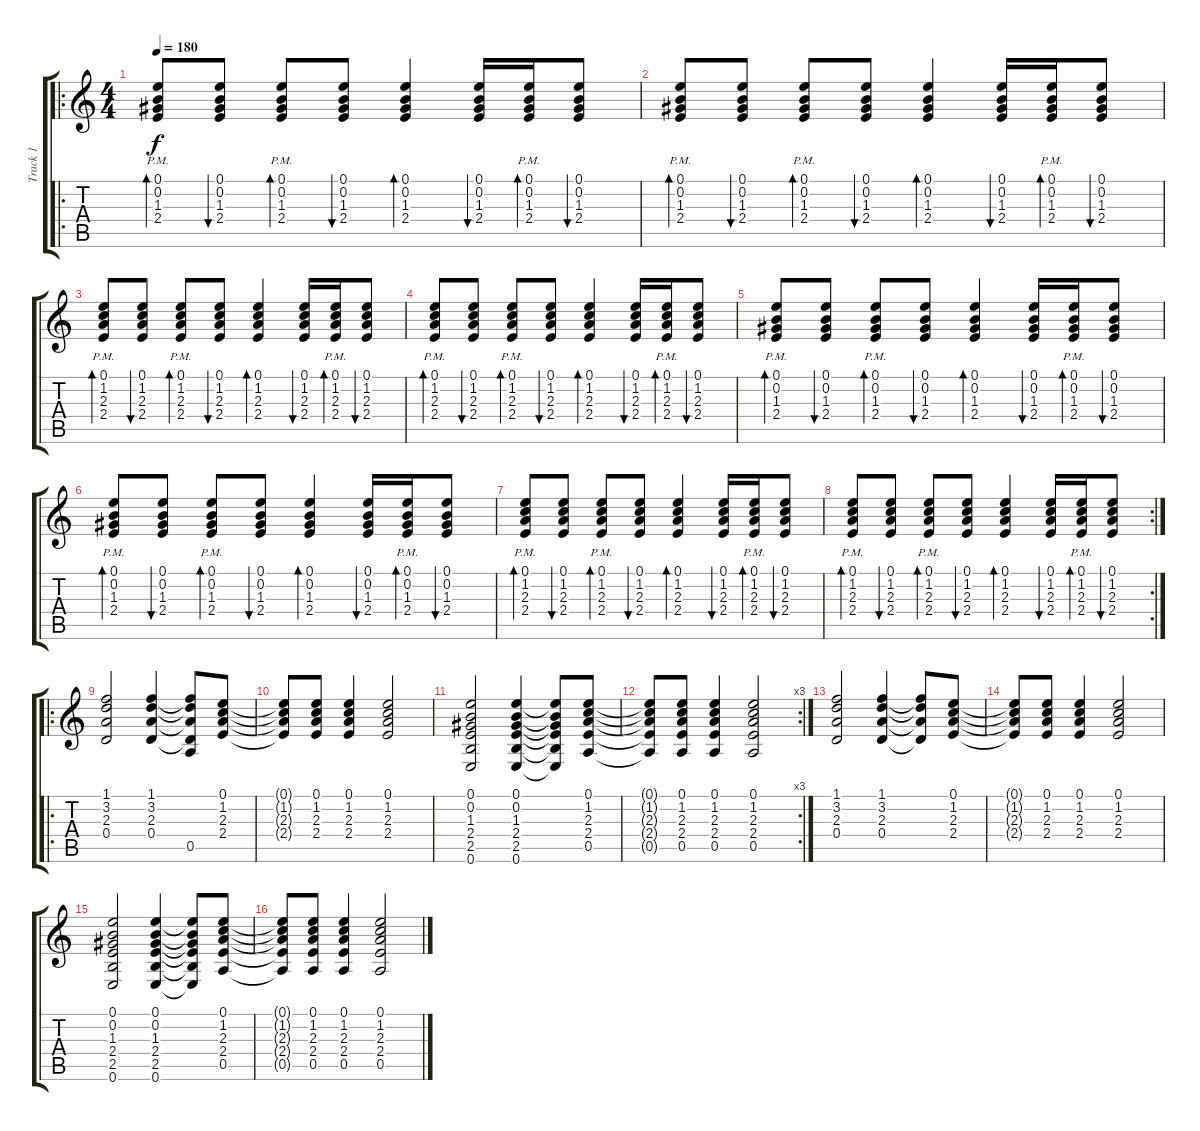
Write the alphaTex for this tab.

\track ("Track 1" "Track 1") {instrument electricguitarclean}
\staff {score tabs}
\tuning (E4 B3 G3 D3 A2 E2) {hide}
\ro
\ts (4 4)
\tempo 180
\clef g2
\ks c
(0.1{pm} 0.2{pm} 1.3{pm} 2.4{pm}).8{bd 60 dy f} (0.1 0.2 1.3 2.4).8{bu 60} (0.1{pm} 0.2{pm} 1.3{pm} 2.4{pm}).8{bd 60} (0.1 0.2 1.3 2.4).8{bu 60} (0.1 0.2 1.3 2.4).4{bd 60} (0.1 0.2 1.3 2.4).16{bu 60} (0.1{pm} 0.2{pm} 1.3{pm} 2.4{pm}).16{bd 60} (0.1 0.2 1.3 2.4).8{bu 60} |
(0.1{pm} 0.2{pm} 1.3{pm} 2.4{pm}).8{bd 60} (0.1 0.2 1.3 2.4).8{bu 60} (0.1{pm} 0.2{pm} 1.3{pm} 2.4{pm}).8{bd 60} (0.1 0.2 1.3 2.4).8{bu 60} (0.1 0.2 1.3 2.4).4{bd 60} (0.1 0.2 1.3 2.4).16{bu 60} (0.1{pm} 0.2{pm} 1.3{pm} 2.4{pm}).16{bd 60} (0.1 0.2 1.3 2.4).8{bu 60} |
(0.1{pm} 1.2{pm} 2.3{pm} 2.4{pm}).8{bd 60} (0.1 1.2 2.3 2.4).8{bu 60} (0.1{pm} 1.2{pm} 2.3{pm} 2.4{pm}).8{bd 60} (0.1 1.2 2.3 2.4).8{bu 60} (0.1 1.2 2.3 2.4).4{bd 60} (0.1 1.2 2.3 2.4).16{bu 60} (0.1{pm} 1.2{pm} 2.3{pm} 2.4{pm}).16{bd 60} (0.1 1.2 2.3 2.4).8{bu 60} |
(0.1{pm} 1.2{pm} 2.3{pm} 2.4{pm}).8{bd 60} (0.1 1.2 2.3 2.4).8{bu 60} (0.1{pm} 1.2{pm} 2.3{pm} 2.4{pm}).8{bd 60} (0.1 1.2 2.3 2.4).8{bu 60} (0.1 1.2 2.3 2.4).4{bd 60} (0.1 1.2 2.3 2.4).16{bu 60} (0.1{pm} 1.2{pm} 2.3{pm} 2.4{pm}).16{bd 60} (0.1 1.2 2.3 2.4).8{bu 60} |
(0.1{pm} 0.2{pm} 1.3{pm} 2.4{pm}).8{bd 60} (0.1 0.2 1.3 2.4).8{bu 60} (0.1{pm} 0.2{pm} 1.3{pm} 2.4{pm}).8{bd 60} (0.1 0.2 1.3 2.4).8{bu 60} (0.1 0.2 1.3 2.4).4{bd 60} (0.1 0.2 1.3 2.4).16{bu 60} (0.1{pm} 0.2{pm} 1.3{pm} 2.4{pm}).16{bd 60} (0.1 0.2 1.3 2.4).8{bu 60} |
(0.1{pm} 0.2{pm} 1.3{pm} 2.4{pm}).8{bd 60} (0.1 0.2 1.3 2.4).8{bu 60} (0.1{pm} 0.2{pm} 1.3{pm} 2.4{pm}).8{bd 60} (0.1 0.2 1.3 2.4).8{bu 60} (0.1 0.2 1.3 2.4).4{bd 60} (0.1 0.2 1.3 2.4).16{bu 60} (0.1{pm} 0.2{pm} 1.3{pm} 2.4{pm}).16{bd 60} (0.1 0.2 1.3 2.4).8{bu 60} |
(0.1{pm} 1.2{pm} 2.3{pm} 2.4{pm}).8{bd 60} (0.1 1.2 2.3 2.4).8{bu 60} (0.1{pm} 1.2{pm} 2.3{pm} 2.4{pm}).8{bd 60} (0.1 1.2 2.3 2.4).8{bu 60} (0.1 1.2 2.3 2.4).4{bd 60} (0.1 1.2 2.3 2.4).16{bu 60} (0.1{pm} 1.2{pm} 2.3{pm} 2.4{pm}).16{bd 60} (0.1 1.2 2.3 2.4).8{bu 60} |
\rc 2
(0.1{pm} 1.2{pm} 2.3{pm} 2.4{pm}).8{bd 60} (0.1 1.2 2.3 2.4).8{bu 60} (0.1{pm} 1.2{pm} 2.3{pm} 2.4{pm}).8{bd 60} (0.1 1.2 2.3 2.4).8{bu 60} (0.1 1.2 2.3 2.4).4{bd 60} (0.1 1.2 2.3 2.4).16{bu 60} (0.1{pm} 1.2{pm} 2.3{pm} 2.4{pm}).16{bd 60} (0.1 1.2 2.3 2.4).8{bu 60} |
\ro
(1.1 3.2 2.3 0.4).2 (1.1 3.2 2.3 0.4).4 (1.1{t} 3.2{t} 2.3{t} 0.4{t} 0.5).8 (0.1 1.2 2.3 2.4).8 |
(0.1{t} 1.2{t} 2.3{t} 2.4{t}).8 (0.1 1.2 2.3 2.4).8 (0.1 1.2 2.3 2.4).4 (0.1 1.2 2.3 2.4).2 |
(0.1 0.2 1.3 2.4 2.5 0.6).2 (0.1 0.2 1.3 2.4 2.5 0.6).4 (0.1{t} 0.2{t} 1.3{t} 2.4{t} 2.5{t} 0.6{t}).8 (0.1 1.2 2.3 2.4 0.5).8 |
\rc 3
(0.1{t} 1.2{t} 2.3{t} 2.4{t} 0.5{t}).8 (0.1 1.2 2.3 2.4 0.5).8 (0.1 1.2 2.3 2.4 0.5).4 (0.1 1.2 2.3 2.4 0.5).2 |
(1.1 3.2 2.3 0.4).2 (1.1 3.2 2.3 0.4).4 (1.1{t} 3.2{t} 2.3{t} 0.4{t}).8 (0.1 1.2 2.3 2.4).8 |
(0.1{t} 1.2{t} 2.3{t} 2.4{t}).8 (0.1 1.2 2.3 2.4).8 (0.1 1.2 2.3 2.4).4 (0.1 1.2 2.3 2.4).2 |
(0.1 0.2 1.3 2.4 2.5 0.6).2 (0.1 0.2 1.3 2.4 2.5 0.6).4 (0.1{t} 0.2{t} 1.3{t} 2.4{t} 2.5{t} 0.6{t}).8 (0.1 1.2 2.3 2.4 0.5).8 |
(0.1{t} 1.2{t} 2.3{t} 2.4{t} 0.5{t}).8 (0.1 1.2 2.3 2.4 0.5).8 (0.1 1.2 2.3 2.4 0.5).4 (0.1 1.2 2.3 2.4 0.5).2
